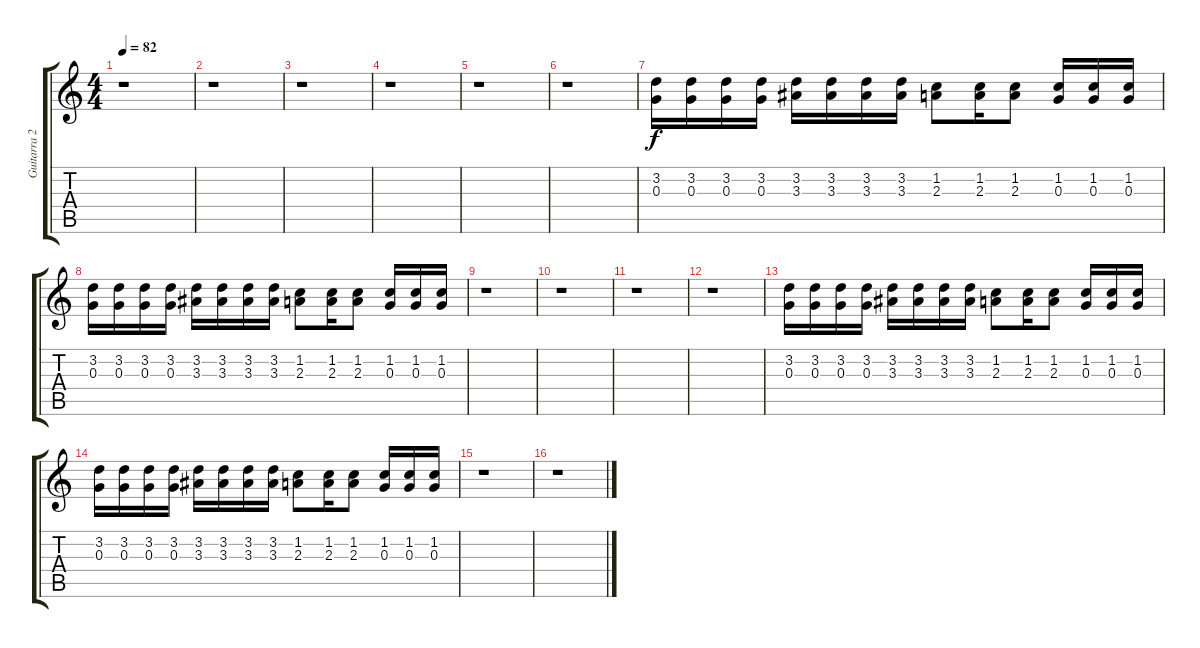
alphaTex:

\track ("Guitarra 2" "Guitarra 2") {instrument overdrivenguitar}
\staff {score tabs}
\tuning (E4 B3 G3 D3 A2 E2) {hide}
\ts (4 4)
\tempo 82
\clef g2
\ks c
r.1{dy f instrument overdrivenguitar} |
r.1 |
r.1 |
r.1 |
r.1 |
r.1 |
(3.2 0.3).16 (3.2 0.3).16 (3.2 0.3).16 (3.2 0.3).16 (3.2 3.3).16 (3.2 3.3).16 (3.2 3.3).16 (3.2 3.3).16 (1.2 2.3).8 (1.2 2.3).16 (1.2 2.3).8 (1.2 0.3).16 (1.2 0.3).16 (1.2 0.3).16 |
(3.2 0.3).16 (3.2 0.3).16 (3.2 0.3).16 (3.2 0.3).16 (3.2 3.3).16 (3.2 3.3).16 (3.2 3.3).16 (3.2 3.3).16 (1.2 2.3).8 (1.2 2.3).16 (1.2 2.3).8 (1.2 0.3).16 (1.2 0.3).16 (1.2 0.3).16 |
r.1 |
r.1 |
r.1 |
r.1 |
(3.2 0.3).16 (3.2 0.3).16 (3.2 0.3).16 (3.2 0.3).16 (3.2 3.3).16 (3.2 3.3).16 (3.2 3.3).16 (3.2 3.3).16 (1.2 2.3).8 (1.2 2.3).16 (1.2 2.3).8 (1.2 0.3).16 (1.2 0.3).16 (1.2 0.3).16 |
(3.2 0.3).16 (3.2 0.3).16 (3.2 0.3).16 (3.2 0.3).16 (3.2 3.3).16 (3.2 3.3).16 (3.2 3.3).16 (3.2 3.3).16 (1.2 2.3).8 (1.2 2.3).16 (1.2 2.3).8 (1.2 0.3).16 (1.2 0.3).16 (1.2 0.3).16 |
r.1 |
r.1
